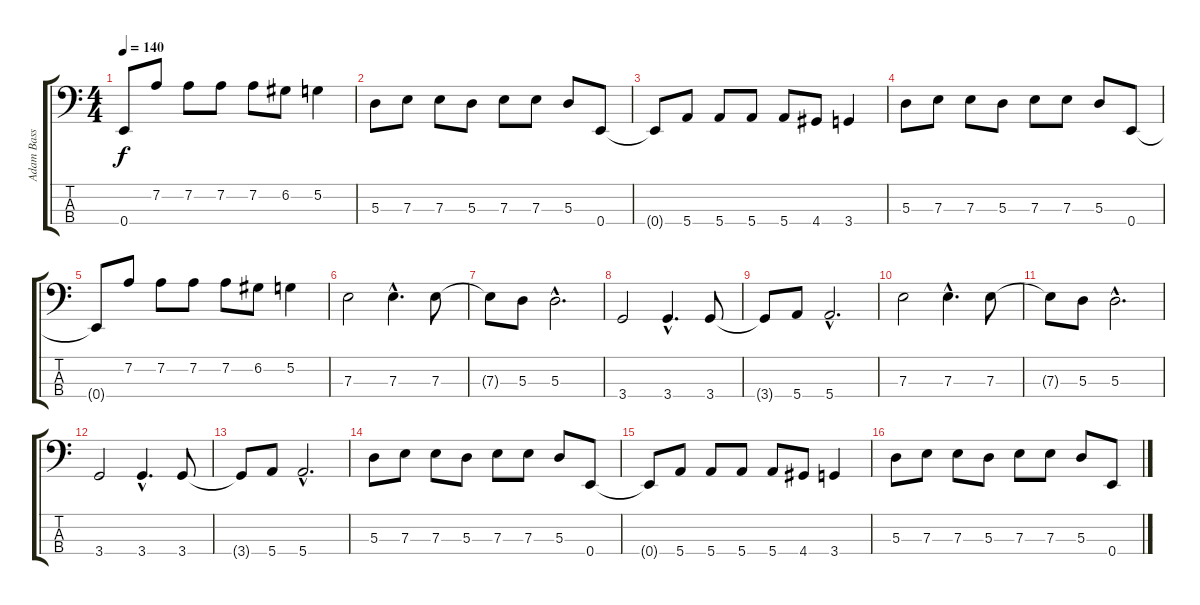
\track ("Adam Bass Guitar" "Adam Bass ") {instrument electricbasspick}
\staff {score tabs}
\tuning (G2 D2 A1 E1) {hide}
\ts (4 4)
\tempo 140
\clef f4
\ks c
0.4{t}.8{dy f} 7.2.8 7.2.8 7.2.8 7.2.8 6.2.8 5.2.4 |
5.3.8 7.3.8 7.3.8 5.3.8 7.3.8 7.3.8 5.3.8 0.4.8 |
0.4{t}.8 5.4.8 5.4.8 5.4.8 5.4.8 4.4.8 3.4.4 |
5.3.8 7.3.8 7.3.8 5.3.8 7.3.8 7.3.8 5.3.8 0.4.8 |
0.4{t}.8 7.2.8 7.2.8 7.2.8 7.2.8 6.2.8 5.2.4 |
7.3.2 7.3{hac}.4{d} 7.3.8 |
7.3{t}.8 5.3.8 5.3{hac}.2{d} |
3.4.2 3.4{hac}.4{d} 3.4.8 |
3.4{t}.8 5.4.8 5.4{hac}.2{d} |
7.3.2 7.3{hac}.4{d} 7.3.8 |
7.3{t}.8 5.3.8 5.3{hac}.2{d} |
3.4.2 3.4{hac}.4{d} 3.4.8 |
3.4{t}.8 5.4.8 5.4{hac}.2{d} |
5.3.8 7.3.8 7.3.8 5.3.8 7.3.8 7.3.8 5.3.8 0.4.8 |
0.4{t}.8 5.4.8 5.4.8 5.4.8 5.4.8 4.4.8 3.4.4 |
5.3.8 7.3.8 7.3.8 5.3.8 7.3.8 7.3.8 5.3.8 0.4.8
